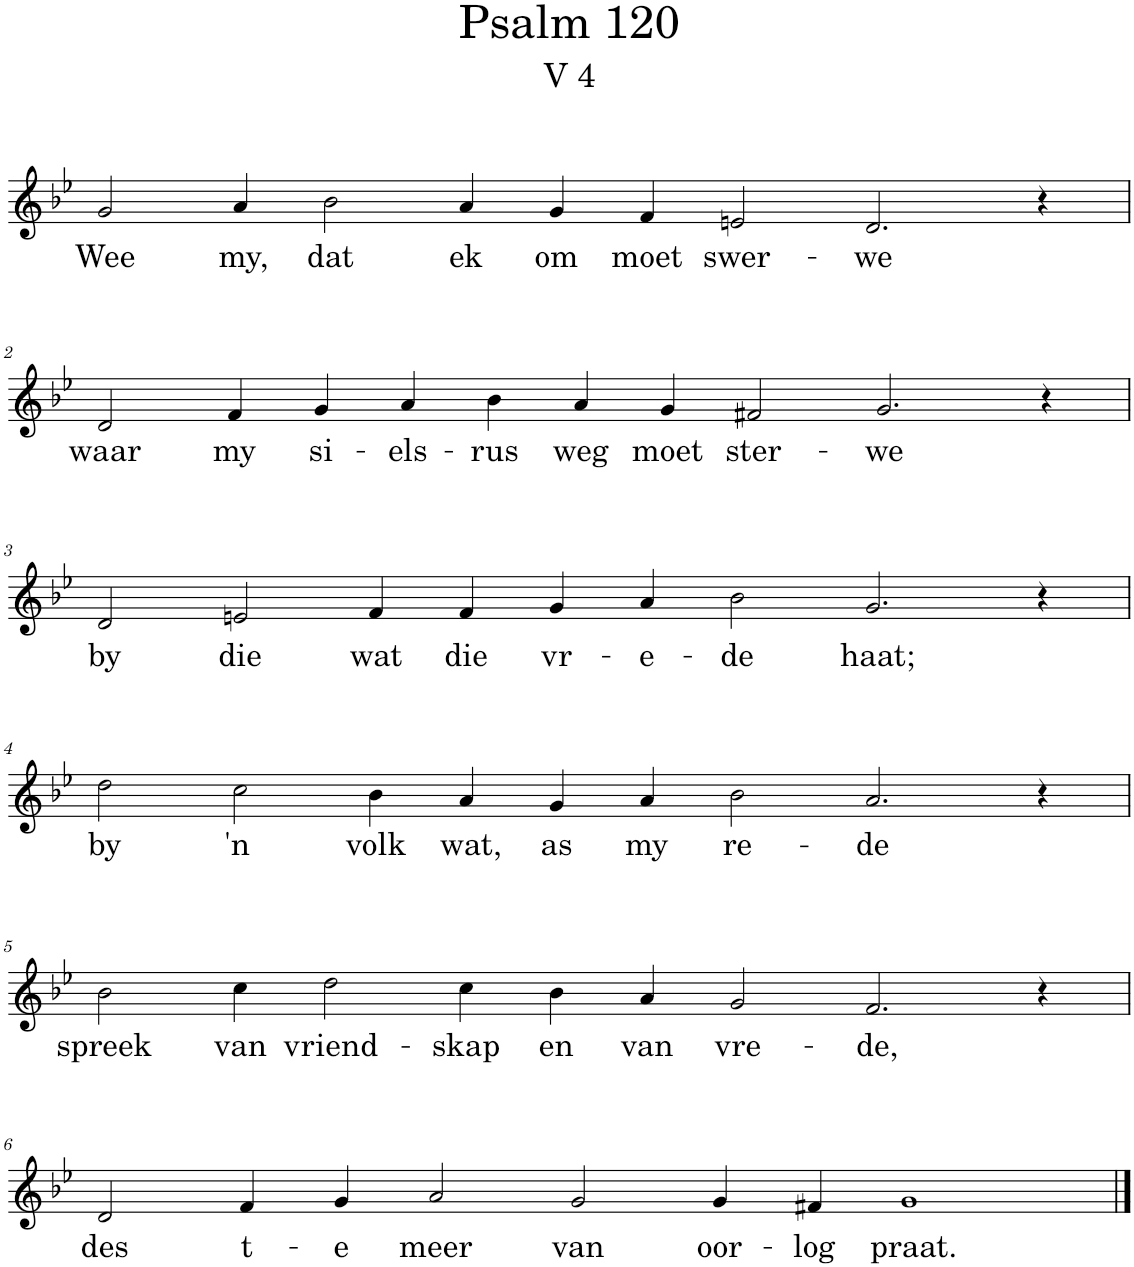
**kern	**text
*part1	*part1
*staff1	*staff1
*I"Pipe Organ	*
*I'Org.	*
*clefG2	*
*k[b-e-]	*
*M14/4	*
=1	=1
!	!LO:LY:b
2g/	Wee
!	!LO:LY:b
4a/	my,
!	!LO:LY:b
2b-\	dat
!	!LO:LY:b
4a/	ek
!	!LO:LY:b
4g/	om
!	!LO:LY:b
4f/	moet
!	!LO:LY:b
2en/	swer-
!	!LO:LY:b
2.d/	-we
4r	.
!!LO:LB:g=z
=2	=2
!	!LO:LY:b
2d/	waar
!	!LO:LY:b
4f/	my
!	!LO:LY:b
4g/	si-
!	!LO:LY:b
4a/	-els-
!	!LO:LY:b
4b-\	-rus
!	!LO:LY:b
4a/	weg
!	!LO:LY:b
4g/	moet
!	!LO:LY:b
2f#X/	ster-
!	!LO:LY:b
2.g/	-we
4r	.
!!LO:LB:g=z
=3	=3
!	!LO:LY:b
2d/	by
!	!LO:LY:b
2en/	die
!	!LO:LY:b
4f/	wat
!	!LO:LY:b
4f/	die
!	!LO:LY:b
4g/	vr-
!	!LO:LY:b
4a/	-e-
!	!LO:LY:b
2b-\	-de
!	!LO:LY:b
2.g/	haat;
4r	.
!!LO:LB:g=z
=4	=4
!	!LO:LY:b
2dd\	by
!	!LO:LY:b
2cc\	'n
!	!LO:LY:b
4b-\	volk
!	!LO:LY:b
4a/	wat,
!	!LO:LY:b
4g/	as
!	!LO:LY:b
4a/	my
!	!LO:LY:b
2b-\	re-
!	!LO:LY:b
2.a/	-de
4r	.
!!LO:LB:g=z
=5	=5
!	!LO:LY:b
2b-\	spreek
!	!LO:LY:b
4cc\	van
!	!LO:LY:b
2dd\	vriend-
!	!LO:LY:b
4cc\	-skap
!	!LO:LY:b
4b-\	en
!	!LO:LY:b
4a/	van
!	!LO:LY:b
2g/	vre-
!	!LO:LY:b
2.f/	-de,
4r	.
!!LO:LB:g=z
=6	=6
!	!LO:LY:b
2d/	des
!	!LO:LY:b
4f/	t-
!	!LO:LY:b
4g/	-e
!	!LO:LY:b
2a/	meer
!	!LO:LY:b
2g/	van
!	!LO:LY:b
4g/	oor-
!	!LO:LY:b
4f#X/	-log
!	!LO:LY:b
1g	praat.
==	==
*-	*-
